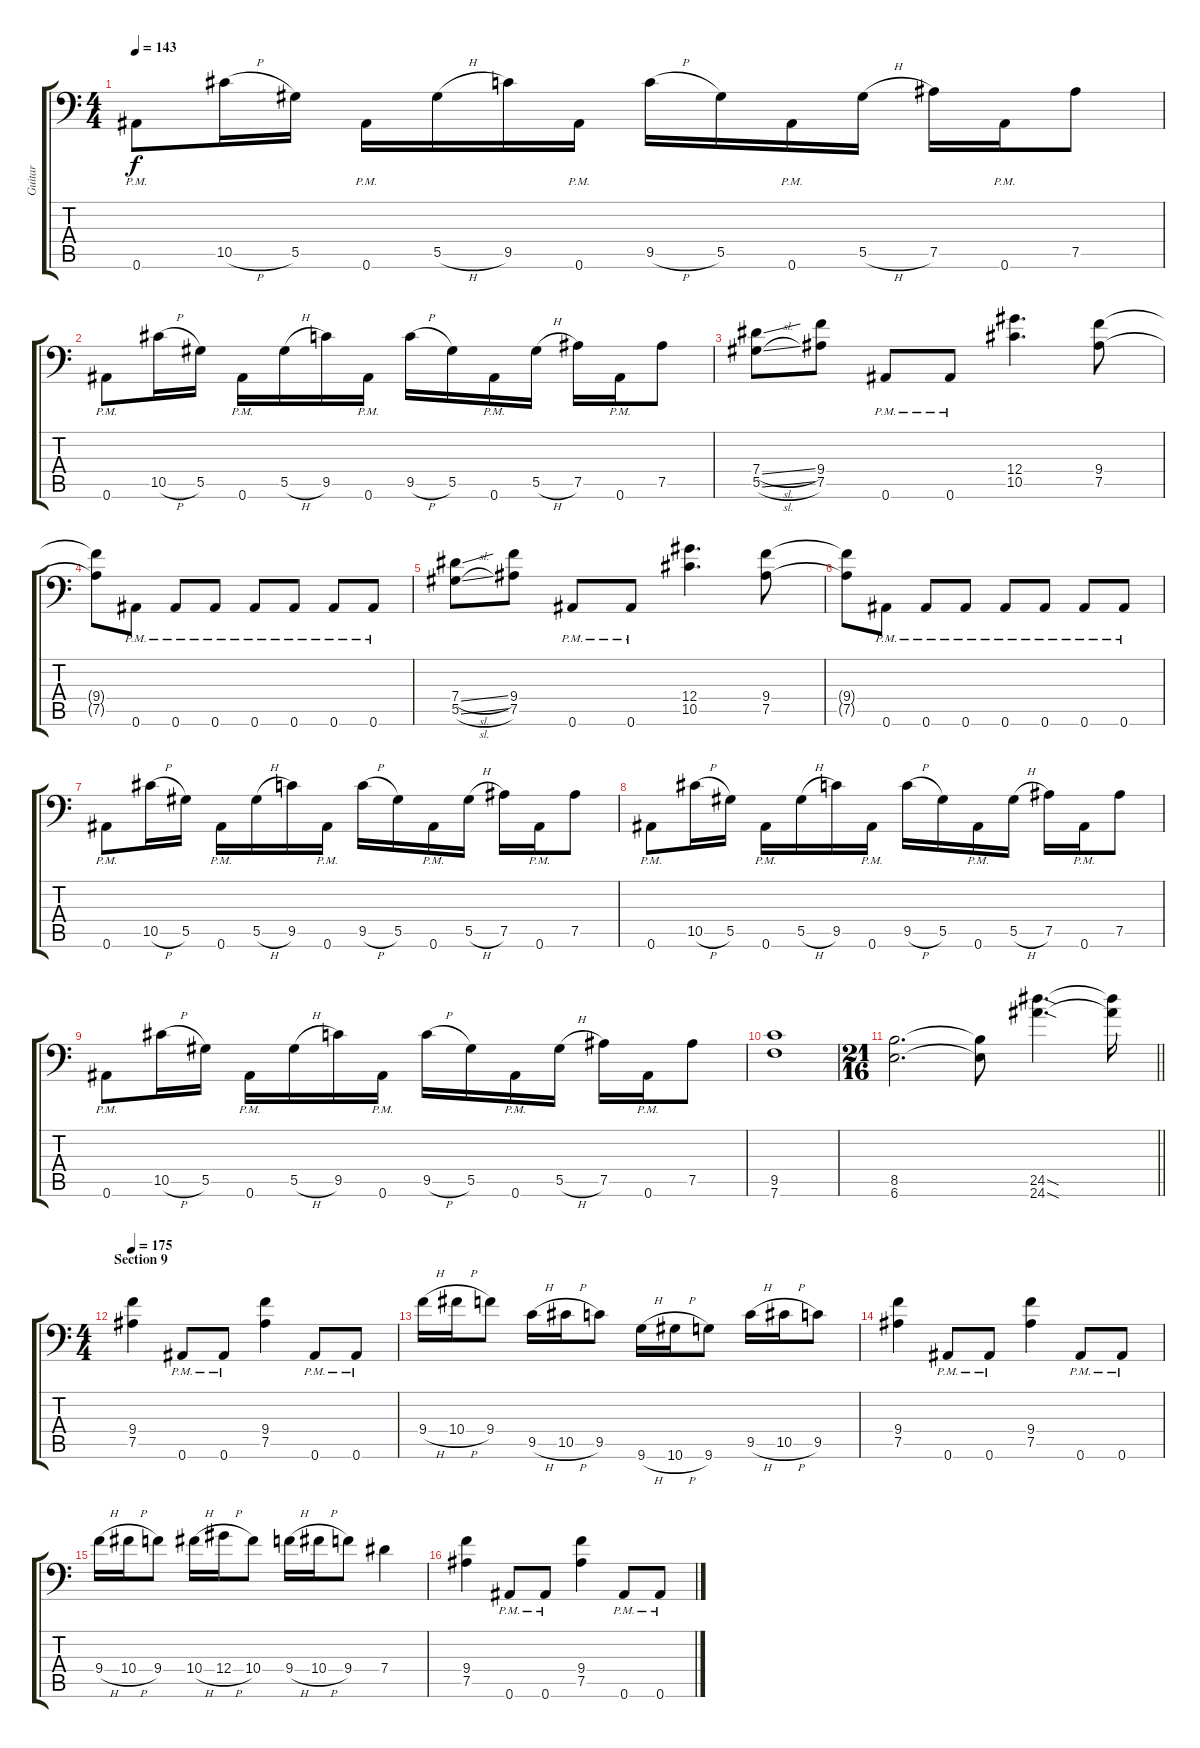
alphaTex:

\track ("Guitar" "Guitar") {instrument electricguitarclean}
\staff {score tabs}
\tuning (Bb3 F3 Db3 Ab2 Eb2 Bb1) {hide}
\ts (4 4)
\tempo 143
\clef f4
\ks c
0.6{pm}.8{dy f} 10.5{h}.16 5.5.16 0.6{pm}.16 5.5{h}.16 9.5.16 0.6{pm}.16 9.5{h}.16 5.5.16 0.6{pm}.16 5.5{h}.16 7.5.16 0.6{pm}.16 7.5.8 |
0.6{pm}.8 10.5{h}.16 5.5.16 0.6{pm}.16 5.5{h}.16 9.5.16 0.6{pm}.16 9.5{h}.16 5.5.16 0.6{pm}.16 5.5{h}.16 7.5.16 0.6{pm}.16 7.5.8 |
(7.4{sl} 5.5{sl}).8 (9.4 7.5).8 0.6{pm}.8 0.6{pm}.8 (12.4 10.5).4{d} (9.4 7.5).8 |
(9.4{t} 7.5{t}).8 0.6{pm}.8 0.6{pm}.8 0.6{pm}.8 0.6{pm}.8 0.6{pm}.8 0.6{pm}.8 0.6{pm}.8 |
(7.4{sl} 5.5{sl}).8 (9.4 7.5).8 0.6{pm}.8 0.6{pm}.8 (12.4 10.5).4{d} (9.4 7.5).8 |
(9.4{t} 7.5{t}).8 0.6{pm}.8 0.6{pm}.8 0.6{pm}.8 0.6{pm}.8 0.6{pm}.8 0.6{pm}.8 0.6{pm}.8 |
0.6{pm}.8 10.5{h}.16 5.5.16 0.6{pm}.16 5.5{h}.16 9.5.16 0.6{pm}.16 9.5{h}.16 5.5.16 0.6{pm}.16 5.5{h}.16 7.5.16 0.6{pm}.16 7.5.8 |
0.6{pm}.8 10.5{h}.16 5.5.16 0.6{pm}.16 5.5{h}.16 9.5.16 0.6{pm}.16 9.5{h}.16 5.5.16 0.6{pm}.16 5.5{h}.16 7.5.16 0.6{pm}.16 7.5.8 |
0.6{pm}.8 10.5{h}.16 5.5.16 0.6{pm}.16 5.5{h}.16 9.5.16 0.6{pm}.16 9.5{h}.16 5.5.16 0.6{pm}.16 5.5{h}.16 7.5.16 0.6{pm}.16 7.5.8 |
(9.5 7.6).1 |
\ts (21 16)
\barLineRight lightlight
(8.5 6.6).2{d} (8.5{t} 6.6{t}).8 (24.5{sod} 24.6{sod}).4{d} (24.5{t} 24.6{t}).16 |
\ts (4 4)
\section ("" "Section 9")
\tempo 175
(9.4 7.5).4 0.6{pm}.8 0.6{pm}.8 (9.4 7.5).4 0.6{pm}.8 0.6{pm}.8 |
9.4{h}.16 10.4{h}.16 9.4.8 9.5{h}.16 10.5{h}.16 9.5.8 9.6{h}.16 10.6{h}.16 9.6.8 9.5{h}.16 10.5{h}.16 9.5.8 |
(9.4 7.5).4 0.6{pm}.8 0.6{pm}.8 (9.4 7.5).4 0.6{pm}.8 0.6{pm}.8 |
9.4{h}.16 10.4{h}.16 9.4.8 10.4{h}.16 12.4{h}.16 10.4.8 9.4{h}.16 10.4{h}.16 9.4.8 7.4.4 |
(9.4 7.5).4 0.6{pm}.8 0.6{pm}.8 (9.4 7.5).4 0.6{pm}.8 0.6{pm}.8
